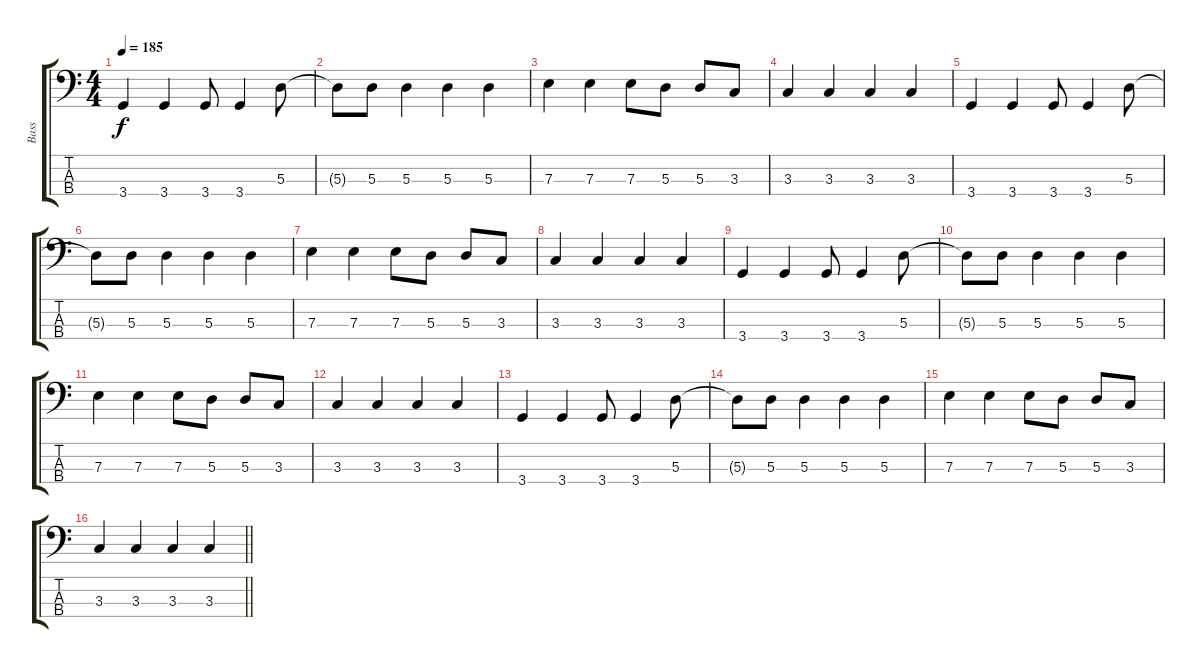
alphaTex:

\track ("Bass" "Bass") {instrument electricbassfinger}
\staff {score tabs}
\tuning (G2 D2 A1 E1) {hide}
\ts (4 4)
\tempo 185
\clef f4
\ks c
3.4.4{dy f} 3.4.4 3.4.8 3.4.4 5.3.8 |
5.3{t}.8 5.3.8 5.3.4 5.3.4 5.3.4 |
7.3.4 7.3.4 7.3.8 5.3.8 5.3.8 3.3.8 |
3.3.4 3.3.4 3.3.4 3.3.4 |
3.4.4 3.4.4 3.4.8 3.4.4 5.3.8 |
5.3{t}.8 5.3.8 5.3.4 5.3.4 5.3.4 |
7.3.4 7.3.4 7.3.8 5.3.8 5.3.8 3.3.8 |
3.3.4 3.3.4 3.3.4 3.3.4 |
3.4.4 3.4.4 3.4.8 3.4.4 5.3.8 |
5.3{t}.8 5.3.8 5.3.4 5.3.4 5.3.4 |
7.3.4 7.3.4 7.3.8 5.3.8 5.3.8 3.3.8 |
3.3.4 3.3.4 3.3.4 3.3.4 |
3.4.4 3.4.4 3.4.8 3.4.4 5.3.8 |
5.3{t}.8 5.3.8 5.3.4 5.3.4 5.3.4 |
7.3.4 7.3.4 7.3.8 5.3.8 5.3.8 3.3.8 |
\barLineRight lightlight
3.3.4 3.3.4 3.3.4 3.3.4
